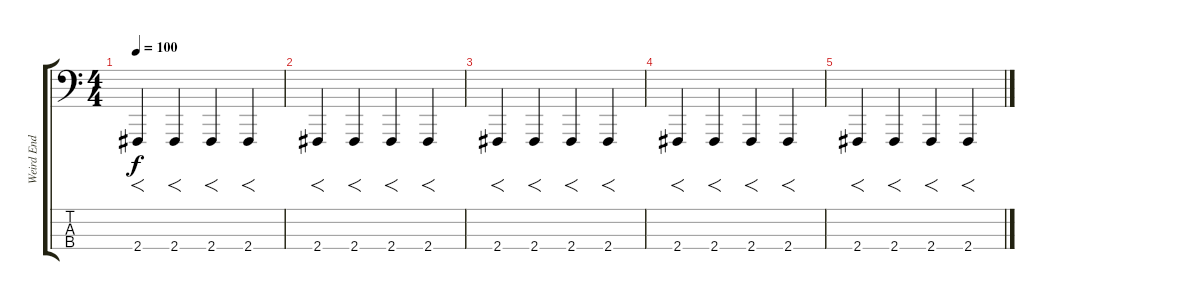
\track ("Weird End Distortion" "Weird End ") {instrument lead8bassandlead}
\staff {score tabs}
\tuning (G2 D2 A1 E1) {hide}
\ts (4 4)
\tempo 100
\clef f4
\ks c
2.4.4{f dy f} 2.4.4{f} 2.4.4{f} 2.4.4{f} |
2.4.4{f} 2.4.4{f} 2.4.4{f} 2.4.4{f} |
2.4.4{f} 2.4.4{f} 2.4.4{f} 2.4.4{f} |
2.4.4{f} 2.4.4{f} 2.4.4{f} 2.4.4{f} |
2.4.4{f} 2.4.4{f} 2.4.4{f} 2.4.4{f}
